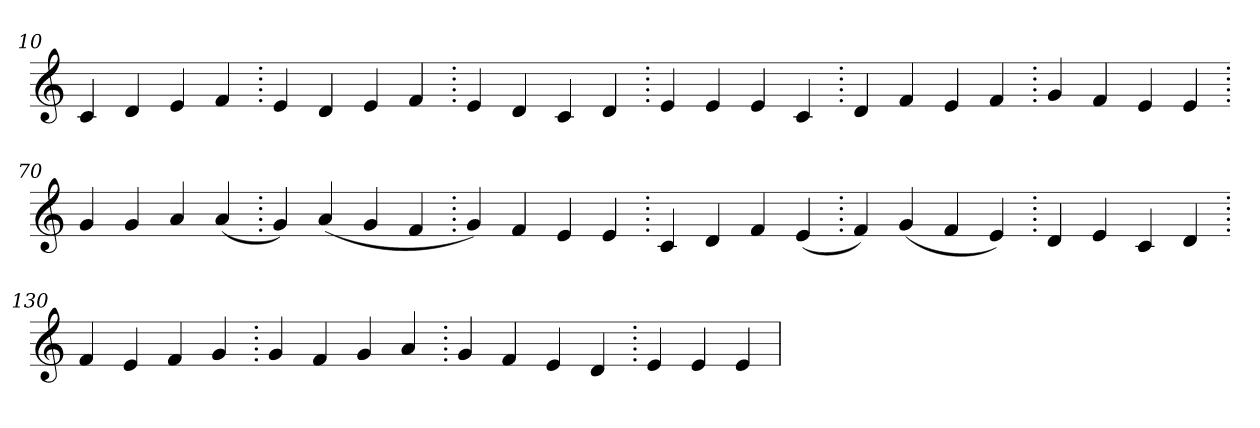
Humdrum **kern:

**kern
*part1
*staff1
*clefG2
=10.
4c
4d
4e
4f
=20.
4e
4d
4e
4f
=30.
4e
4d
4c
4d
=40.
4e
4e
4e
4c
=50.
4d
4f
4e
4f
=60.
4g
4f
4e
4e
=70.
4g
4g
4a
(>4a
=80.
4g)
(>4a
4g
4f
=90.
4g)
4f
4e
4e
=100.
4c
4d
4f
(>4e
=110.
4f)
(>4g
4f
4e)
=120.
4d
4e
4c
4d
=130.
4f
4e
4f
4g
=140.
4g
4f
4g
4a
=150.
4g
4f
4e
4d
=160.
4e
4e
4e
=
*-
